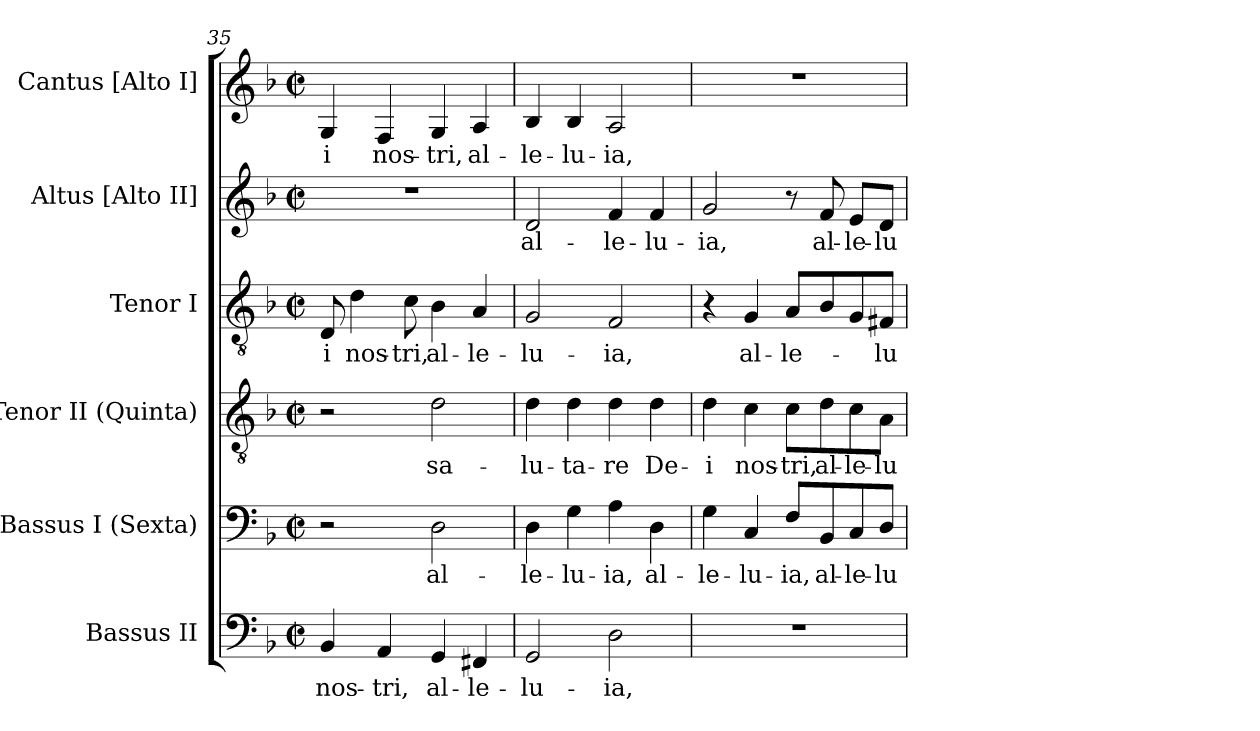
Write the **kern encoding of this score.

**kern	**text	**kern	**text	**kern	**text	**kern	**text	**kern	**text	**kern	**text
*part6	*part6	*part5	*part5	*part4	*part4	*part3	*part3	*part2	*part2	*part1	*part1
*staff6	*staff6	*staff5	*staff5	*staff4	*staff4	*staff3	*staff3	*staff2	*staff2	*staff1	*staff1
*I"Bassus II	*	*I"Bassus I (Sexta)	*	*I"Tenor II (Quinta)	*	*I"Tenor I	*	*I"Altus [Alto II]	*	*I"Cantus [Alto I]	*
*I'B.	*	*I'B.	*	*I'T.	*	*I'T.	*	*I'A.	*	*I'A.	*
*clefF4	*	*clefF4	*	*clefGv2	*	*clefGv2	*	*clefG2	*	*clefG2	*
*	*	*	*	*ITrd7c12	*	*ITrd7c12	*	*	*	*	*
*k[b-]	*	*k[b-]	*	*k[b-]	*	*k[b-]	*	*k[b-]	*	*k[b-]	*
*F:	*	*F:	*	*F:	*	*F:	*	*F:	*	*F:	*
*M2/2	*	*M2/2	*	*M2/2	*	*M2/2	*	*M2/2	*	*M2/2	*
*met(c|)	*	*met(c|)	*	*met(c|)	*	*met(c|)	*	*met(c|)	*	*met(c|)	*
=35	=35	=35	=35	=35	=35	=35	=35	=35	=35	=35	=35
!	!LO:LY:b:color=#000000	!	!	!	!	!	!	!	!	!	!
!	!	!	!	!	!	!	!LO:LY:b:color=#000000	!	!	!	!
!	!	!	!	!	!	!	!	!	!	!	!LO:LY:b:color=#000000
4BB-i/	nos-	2r	.	2r	.	8DDi/	-i	1r	.	4Gi/	-i
!	!	!	!	!	!	!	!LO:LY:b:color=#000000	!	!	!	!
.	.	.	.	.	.	4Di\	nos-	.	.	.	.
!	!LO:LY:b:color=#000000	!	!	!	!	!	!	!	!	!	!
!	!	!	!	!	!	!	!	!	!	!	!LO:LY:b:color=#000000
4AAi/	-tri,	.	.	.	.	.	.	.	.	4Fi/	nos-
!	!	!	!	!	!	!	!LO:LY:b:color=#000000	!	!	!	!
.	.	.	.	.	.	8Ci\	-tri,	.	.	.	.
!	!LO:LY:b:color=#000000	!	!	!	!	!	!	!	!	!	!
!	!	!	!LO:LY:b:color=#000000	!	!	!	!	!	!	!	!
!	!	!	!	!	!LO:LY:b:color=#000000	!	!	!	!	!	!
!	!	!	!	!	!	!	!LO:LY:b:color=#000000	!	!	!	!
!	!	!	!	!	!	!	!	!	!	!	!LO:LY:b:color=#000000
4GGi/	al-	2Di\	al-	2Di\	sa-	4BB-i\	al-	.	.	4Gi/	-tri,
!	!LO:LY:b:color=#000000	!	!	!	!	!	!	!	!	!	!
!	!	!	!	!	!	!	!LO:LY:b:color=#000000	!	!	!	!
!	!	!	!	!	!	!	!	!	!	!	!LO:LY:b:color=#000000
4FF#Xi/	-le-	.	.	.	.	4AAi/	-le-	.	.	4Ai/	al-
!!LO:LB:g=z
=36	=36	=36	=36	=36	=36	=36	=36	=36	=36	=36	=36
!	!LO:LY:b:color=#000000	!	!	!	!	!	!	!	!	!	!
!	!	!	!LO:LY:b:color=#000000	!	!	!	!	!	!	!	!
!	!	!	!	!	!LO:LY:b:color=#000000	!	!	!	!	!	!
!	!	!	!	!	!	!	!LO:LY:b:color=#000000	!	!	!	!
!	!	!	!	!	!	!	!	!	!LO:LY:b:color=#000000	!	!
!	!	!	!	!	!	!	!	!	!	!	!LO:LY:b:color=#000000
2GGi/	-lu-	4Di\	-le-	4Di\	-lu-	2GGi/	-lu-	2di/	al-	4B-i/	-le-
!	!	!	!LO:LY:b:color=#000000	!	!	!	!	!	!	!	!
!	!	!	!	!	!LO:LY:b:color=#000000	!	!	!	!	!	!
!	!	!	!	!	!	!	!	!	!	!	!LO:LY:b:color=#000000
.	.	4Gi\	-lu-	4Di\	-ta-	.	.	.	.	4B-i/	-lu-
!	!LO:LY:b:color=#000000	!	!	!	!	!	!	!	!	!	!
!	!	!	!LO:LY:b:color=#000000	!	!	!	!	!	!	!	!
!	!	!	!	!	!LO:LY:b:color=#000000	!	!	!	!	!	!
!	!	!	!	!	!	!	!LO:LY:b:color=#000000	!	!	!	!
!	!	!	!	!	!	!	!	!	!LO:LY:b:color=#000000	!	!
!	!	!	!	!	!	!	!	!	!	!	!LO:LY:b:color=#000000
2Di\	-ia,	4Ai\	-ia,	4Di\	-re	2FFi/	-ia,	4fi/	-le-	2Ai/	-ia,
!	!	!	!LO:LY:b:color=#000000	!	!	!	!	!	!	!	!
!	!	!	!	!	!LO:LY:b:color=#000000	!	!	!	!	!	!
!	!	!	!	!	!	!	!	!	!LO:LY:b:color=#000000	!	!
.	.	4Di\	al-	4Di\	De-	.	.	4fi/	-lu-	.	.
=37	=37	=37	=37	=37	=37	=37	=37	=37	=37	=37	=37
!	!	!	!LO:LY:b:color=#000000	!	!	!	!	!	!	!	!
!	!	!	!	!	!LO:LY:b:color=#000000	!	!	!	!	!	!
!	!	!	!	!	!	!	!	!	!LO:LY:b:color=#000000	!	!
1r	.	4Gi\	-le-	4Di\	-i	4r	.	2gi/	-ia,	1r	.
!	!	!	!LO:LY:b:color=#000000	!	!	!	!	!	!	!	!
!	!	!	!	!	!LO:LY:b:color=#000000	!	!	!	!	!	!
!	!	!	!	!	!	!	!LO:LY:b:color=#000000	!	!	!	!
.	.	4Ci/	-lu-	4Ci\	nos-	4GGi/	al-	.	.	.	.
!	!	!	!LO:LY:b:color=#000000	!	!	!	!	!	!	!	!
!	!	!	!	!	!LO:LY:b:color=#000000	!	!	!	!	!	!
!	!	!	!	!	!	!	!LO:LY:b:color=#000000	!	!	!	!
.	.	8Fi/L	-ia,	8Ci\L	-tri,	8AAi/L	-le-	8r	.	.	.
!	!	!	!LO:LY:b:color=#000000	!	!	!	!	!	!	!	!
!	!	!	!	!	!LO:LY:b:color=#000000	!	!	!	!	!	!
!	!	!	!	!	!	!	!	!	!LO:LY:b:color=#000000	!	!
.	.	8BB-i/	al-	8Di\	al-	8BB-i/	.	8fi/	al-	.	.
!	!	!	!LO:LY:b:color=#000000	!	!	!	!	!	!	!	!
!	!	!	!	!	!LO:LY:b:color=#000000	!	!	!	!	!	!
!	!	!	!	!	!	!	!	!	!LO:LY:b:color=#000000	!	!
.	.	8Ci/	-le-	8Ci\	-le-	8GGi/	.	8ei/L	-le-	.	.
!	!	!	!LO:LY:b:color=#000000	!	!	!	!	!	!	!	!
!	!	!	!	!	!LO:LY:b:color=#000000	!	!	!	!	!	!
!	!	!	!	!	!	!	!LO:LY:b:color=#000000	!	!	!	!
!	!	!	!	!	!	!	!	!	!LO:LY:b:color=#000000	!	!
.	.	8Di/J	-lu-	8AAi\J	-lu-	8FF#Xi/J	-lu-	8di/J	-lu-	.	.
=	=	=	=	=	=	=	=	=	=	=	=
*-	*-	*-	*-	*-	*-	*-	*-	*-	*-	*-	*-
